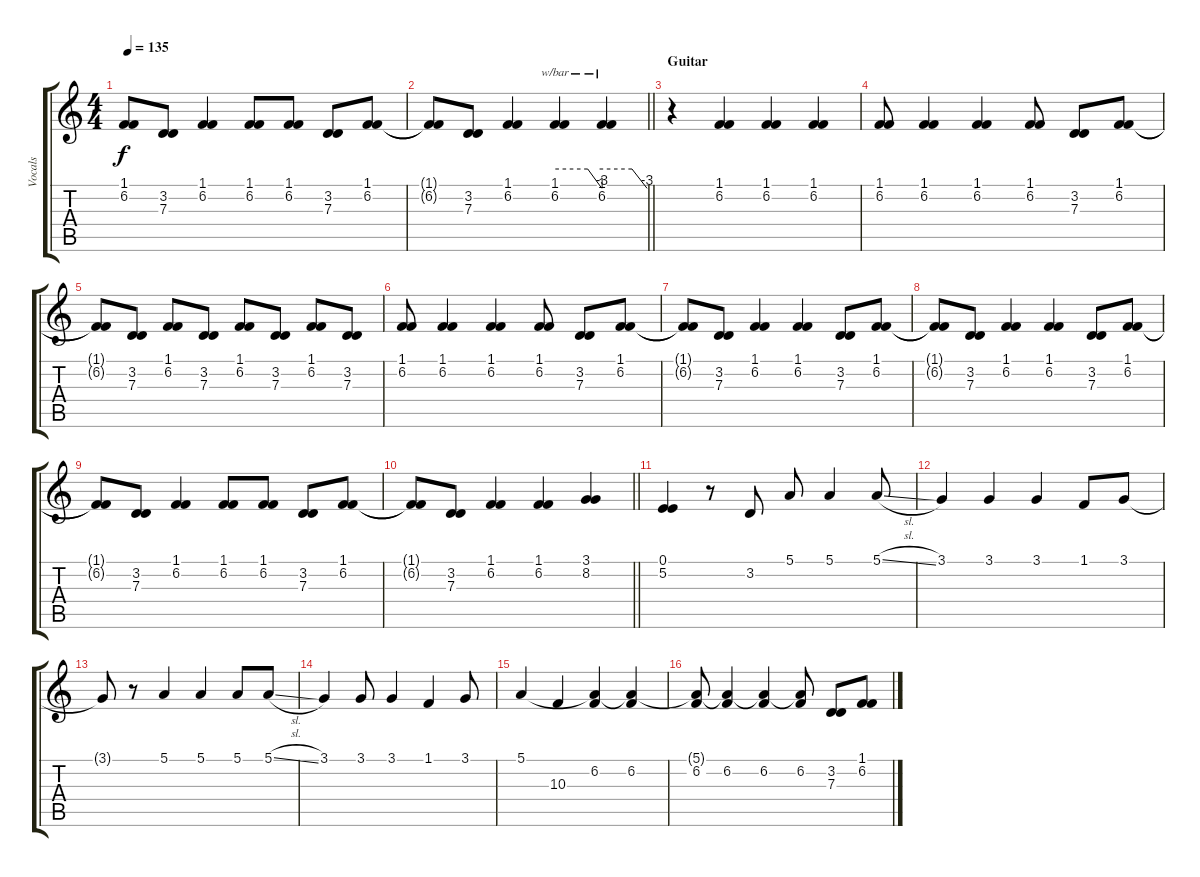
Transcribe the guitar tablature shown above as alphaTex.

\track ("Vocals" "Vocals") {instrument flute}
\staff {score tabs}
\tuning (E4 B3 G3 D3 A2 E2) {hide}
\ts (4 4)
\tempo 135
\clef g2
\ks c
(1.1{t} 6.2{t}).8{dy f} (3.2 7.3).8 (1.1 6.2).4 (1.1 6.2).8 (1.1 6.2).8 (3.2 7.3).8 (1.1 6.2).8 |
\barLineRight lightlight
(1.1{t} 6.2{t}).8 (3.2 7.3).8 (1.1 6.2).4 (1.1 6.2).4{tbe (custom default 0 0 42 0 60 -12)} (1.1 6.2).4{tbe (custom default 0 0 40 0 60 -12)} |
\section ("" "Guitar")
r.4 (1.1 6.2).4 (1.1 6.2).4 (1.1 6.2).4 |
(1.1 6.2).8 (1.1 6.2).4 (1.1 6.2).4 (1.1 6.2).8 (3.2 7.3).8 (1.1 6.2).8 |
(1.1{t} 6.2{t}).8 (3.2 7.3).8 (1.1 6.2).8 (3.2 7.3).8 (1.1 6.2).8 (3.2 7.3).8 (1.1 6.2).8 (3.2 7.3).8 |
(1.1 6.2).8 (1.1 6.2).4 (1.1 6.2).4 (1.1 6.2).8 (3.2 7.3).8 (1.1 6.2).8 |
(1.1{t} 6.2{t}).8 (3.2 7.3).8 (1.1 6.2).4 (1.1 6.2).4 (3.2 7.3).8 (1.1 6.2).8 |
(1.1{t} 6.2{t}).8 (3.2 7.3).8 (1.1 6.2).4 (1.1 6.2).4 (3.2 7.3).8 (1.1 6.2).8 |
(1.1{t} 6.2{t}).8 (3.2 7.3).8 (1.1 6.2).4 (1.1 6.2).8 (1.1 6.2).8 (3.2 7.3).8 (1.1 6.2).8 |
\barLineRight lightlight
(1.1{t} 6.2{t}).8 (3.2 7.3).8 (1.1 6.2).4 (1.1 6.2).4 (3.1 8.2).4 |
\section ("" "")
(0.1 5.2).4 r.8 3.2.8 5.1.8 5.1.4 5.1{sl}.8 |
3.1.4 3.1.4 3.1.4 1.1.8 3.1.8 |
3.1{t}.8 r.8 5.1.4 5.1.4 5.1.8 5.1{sl}.8 |
3.1.4 3.1.8 3.1.4 1.1.4 3.1.8 |
5.1.4 10.3.4 (5.1{t} 6.2).4 (5.1{t} 6.2).4 |
(5.1{t} 6.2).8 (5.1{t} 6.2).4 (5.1{t} 6.2).4 (5.1{t} 6.2).8 (3.2 7.3).8 (1.1 6.2).8
